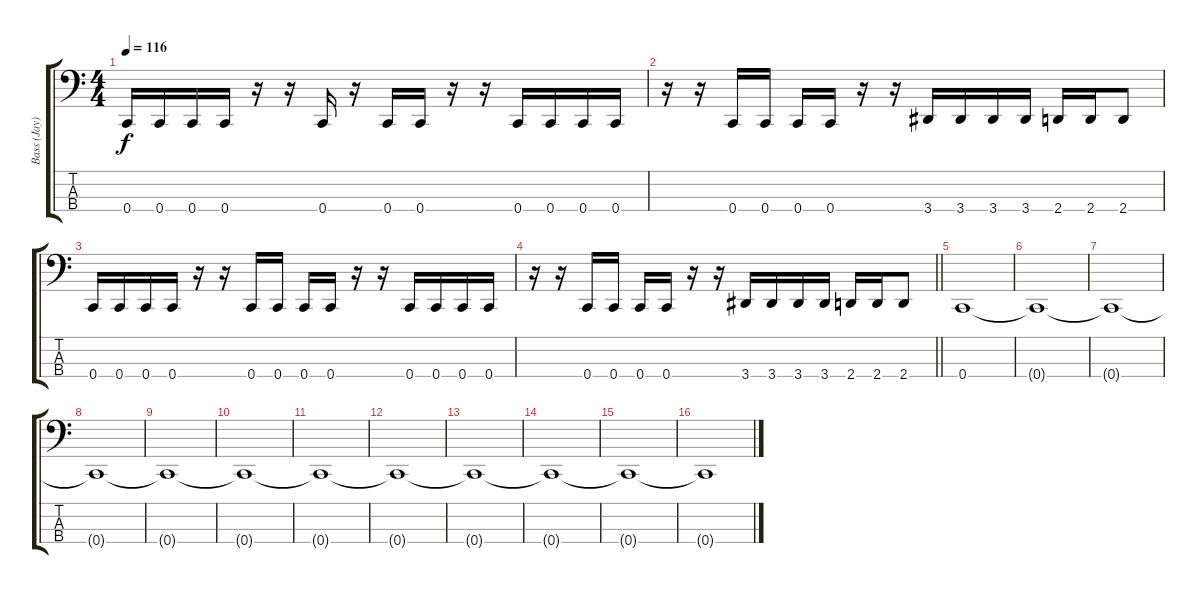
\track ("Bass (Jay)" "Bass (Jay)") {instrument electricbasspick}
\staff {score tabs}
\tuning (F2 C2 G1 C1) {hide}
\ts (4 4)
\tempo 116
\clef f4
\ks c
0.4.16{dy f} 0.4.16 0.4.16 0.4.16 r.16 r.16 0.4.16 r.16 0.4.16 0.4.16 r.16 r.16 0.4.16 0.4.16 0.4.16 0.4.16 |
r.16 r.16 0.4.16 0.4.16 0.4.16 0.4.16 r.16 r.16 3.4.16 3.4.16 3.4.16 3.4.16 2.4.16 2.4.16 2.4.8 |
0.4.16 0.4.16 0.4.16 0.4.16 r.16 r.16 0.4.16 0.4.16 0.4.16 0.4.16 r.16 r.16 0.4.16 0.4.16 0.4.16 0.4.16 |
\barLineRight lightlight
r.16 r.16 0.4.16 0.4.16 0.4.16 0.4.16 r.16 r.16 3.4.16 3.4.16 3.4.16 3.4.16 2.4.16 2.4.16 2.4.8 |
0.4.1 |
0.4{t}.1 |
0.4{t}.1 |
0.4{t}.1 |
0.4{t}.1 |
0.4{t}.1 |
0.4{t}.1 |
0.4{t}.1 |
0.4{t}.1 |
0.4{t}.1 |
0.4{t}.1 |
0.4{t}.1
